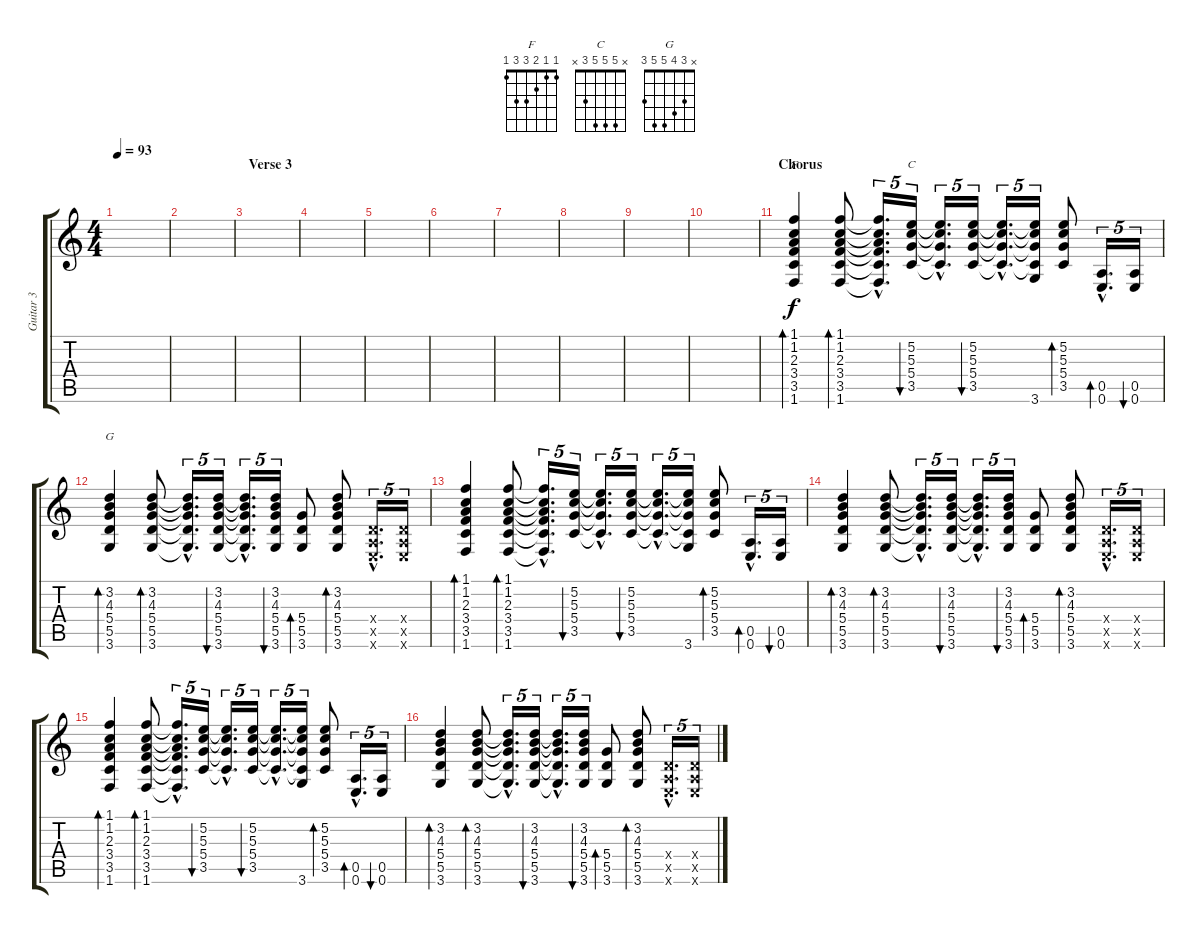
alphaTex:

\track ("Guitar 3" "Guitar 3") {instrument acousticguitarsteel}
\staff {score tabs}
\tuning (E4 B3 G3 D3 A2 E2) {hide}
\chord ("F" 1 1 2 3 3 1)
\chord ("C" x 5 5 5 3 x)
\chord ("G" x 3 4 5 5 3)
\ts (4 4)
\tempo 93
\clef g2
\ks c
|
|
\section ("" "Verse 3")
|
|
|
|
|
|
|
|
\section ("" "Chorus")
(1.1 1.2 2.3 3.4 3.5 1.6).4{bd 60 ch "F"} (1.1 1.2 2.3 3.4 3.5 1.6).8{bd 60} (1.1{hac t} 1.2{hac t} 2.3{hac t} 3.4{hac t} 3.5{hac t} 1.6{hac t}).16{d tu (5 4)} (5.2 5.3 5.4 3.5).16{tu (5 4) bu 60 ch "C"} (5.2{hac t} 5.3{hac t} 5.4{hac t} 3.5{hac t}).16{d tu (5 4)} (5.2 5.3 5.4 3.5).16{tu (5 4) bu 60} (5.2{hac t} 5.3{hac t} 5.4{hac t} 3.5{hac t}).16{d tu (5 4)} (5.2{t} 5.3{t} 5.4{t} 3.5{t} 3.6).16{tu (5 4)} (5.2 5.3 5.4 3.5).8{bd 60} (0.5{hac} 0.6{hac}).16{d tu (5 4) bd 60} (0.5 0.6).16{tu (5 4) bu 60} |
(3.2 4.3 5.4 5.5 3.6).4{bd 60 ch "G"} (3.2 4.3 5.4 5.5 3.6).8{bd 60} (3.2{hac t} 4.3{hac t} 5.4{hac t} 5.5{hac t} 3.6{hac t}).16{d tu (5 4)} (3.2 4.3 5.4 5.5 3.6).16{tu (5 4) bu 60} (3.2{hac t} 4.3{hac t} 5.4{hac t} 5.5{hac t} 3.6{hac t}).16{d tu (5 4)} (3.2 4.3 5.4 5.5 3.6).16{tu (5 4) bu 60} (5.4 5.5 3.6).8{bd 60} (3.2 4.3 5.4 5.5 3.6).8{bd 60} (0.4{hac x} 0.5{hac x} 0.6{hac x}).16{d tu (5 4)} (0.4{x} 0.5{x} 0.6{x}).16{tu (5 4)} |
(1.1 1.2 2.3 3.4 3.5 1.6).4{bd 60} (1.1 1.2 2.3 3.4 3.5 1.6).8{bd 60} (1.1{hac t} 1.2{hac t} 2.3{hac t} 3.4{hac t} 3.5{hac t} 1.6{hac t}).16{d tu (5 4)} (5.2 5.3 5.4 3.5).16{tu (5 4) bu 60} (5.2{hac t} 5.3{hac t} 5.4{hac t} 3.5{hac t}).16{d tu (5 4)} (5.2 5.3 5.4 3.5).16{tu (5 4) bu 60} (5.2{hac t} 5.3{hac t} 5.4{hac t} 3.5{hac t}).16{d tu (5 4)} (5.2{t} 5.3{t} 5.4{t} 3.5{t} 3.6).16{tu (5 4)} (5.2 5.3 5.4 3.5).8{bd 60} (0.5{hac} 0.6{hac}).16{d tu (5 4) bd 60} (0.5 0.6).16{tu (5 4) bu 60} |
(3.2 4.3 5.4 5.5 3.6).4{bd 60} (3.2 4.3 5.4 5.5 3.6).8{bd 60} (3.2{hac t} 4.3{hac t} 5.4{hac t} 5.5{hac t} 3.6{hac t}).16{d tu (5 4)} (3.2 4.3 5.4 5.5 3.6).16{tu (5 4) bu 60} (3.2{hac t} 4.3{hac t} 5.4{hac t} 5.5{hac t} 3.6{hac t}).16{d tu (5 4)} (3.2 4.3 5.4 5.5 3.6).16{tu (5 4) bu 60} (5.4 5.5 3.6).8{bd 60} (3.2 4.3 5.4 5.5 3.6).8{bd 60} (0.4{hac x} 0.5{hac x} 0.6{hac x}).16{d tu (5 4)} (0.4{x} 0.5{x} 0.6{x}).16{tu (5 4)} |
(1.1 1.2 2.3 3.4 3.5 1.6).4{bd 60} (1.1 1.2 2.3 3.4 3.5 1.6).8{bd 60} (1.1{hac t} 1.2{hac t} 2.3{hac t} 3.4{hac t} 3.5{hac t} 1.6{hac t}).16{d tu (5 4)} (5.2 5.3 5.4 3.5).16{tu (5 4) bu 60} (5.2{hac t} 5.3{hac t} 5.4{hac t} 3.5{hac t}).16{d tu (5 4)} (5.2 5.3 5.4 3.5).16{tu (5 4) bu 60} (5.2{hac t} 5.3{hac t} 5.4{hac t} 3.5{hac t}).16{d tu (5 4)} (5.2{t} 5.3{t} 5.4{t} 3.5{t} 3.6).16{tu (5 4)} (5.2 5.3 5.4 3.5).8{bd 60} (0.5{hac} 0.6{hac}).16{d tu (5 4) bd 60} (0.5 0.6).16{tu (5 4) bu 60} |
(3.2 4.3 5.4 5.5 3.6).4{bd 60} (3.2 4.3 5.4 5.5 3.6).8{bd 60} (3.2{hac t} 4.3{hac t} 5.4{hac t} 5.5{hac t} 3.6{hac t}).16{d tu (5 4)} (3.2 4.3 5.4 5.5 3.6).16{tu (5 4) bu 60} (3.2{hac t} 4.3{hac t} 5.4{hac t} 5.5{hac t} 3.6{hac t}).16{d tu (5 4)} (3.2 4.3 5.4 5.5 3.6).16{tu (5 4) bu 60} (5.4 5.5 3.6).8{bd 60} (3.2 4.3 5.4 5.5 3.6).8{bd 60} (0.4{hac x} 0.5{hac x} 0.6{hac x}).16{d tu (5 4)} (0.4{x} 0.5{x} 0.6{x}).16{tu (5 4)}
